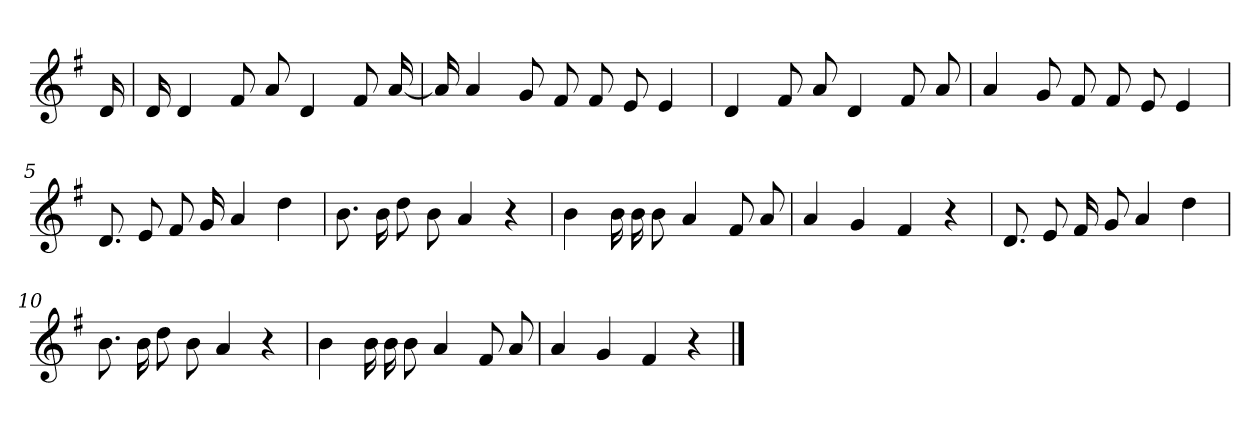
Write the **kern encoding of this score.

**kern
*part1
*staff1
*clefG2
*k[f#]
=
16d
=1
16d
4d
8f#
8a
4d
8f#
[16a
=2
16a]
4a
8g
8f#
8f#
8e
4e
=3
4d
8f#
8a
4d
8f#
8a
=4
4a
8g
8f#
8f#
8e
4e
=5
8.d
8e
8f#
16g
4a
4dd
=6
8.b
16b
8dd
8b
4a
4r
=7
4b
16b
16b
8b
4a
8f#
8a
=8
4a
4g
4f#
4r
=9
8.d
8e
16f#
8g
4a
4dd
=10
8.b
16b
8dd
8b
4a
4r
=11
4b
16b
16b
8b
4a
8f#
8a
=12
4a
4g
4f#
4r
==
*-
